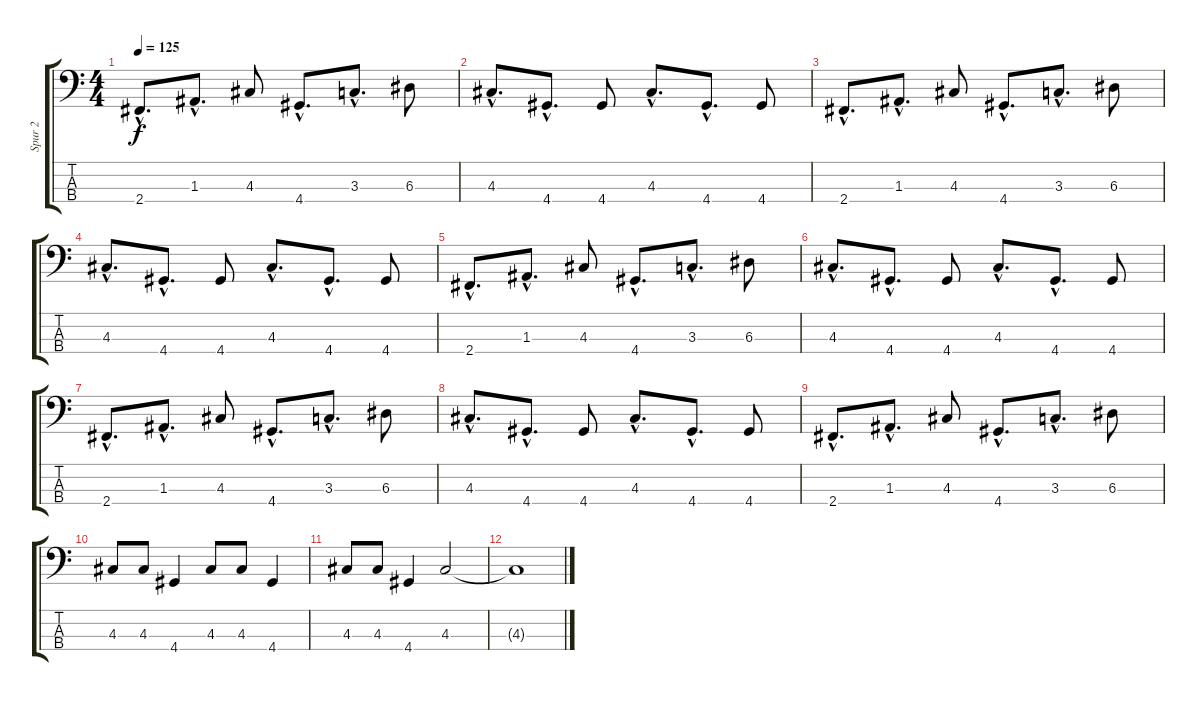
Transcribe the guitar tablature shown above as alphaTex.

\track ("Spur 2" "Spur 2") {instrument electricbassfinger}
\staff {score tabs}
\tuning (G2 D2 A1 E1) {hide}
\ts (4 4)
\tempo 125
\clef f4
\ks c
2.4{hac}.8{d dy f} 1.3{hac}.8{d} 4.3.8 4.4{hac}.8{d} 3.3{hac}.8{d} 6.3.8 |
4.3{hac}.8{d} 4.4{hac}.8{d} 4.4.8 4.3{hac}.8{d} 4.4{hac}.8{d} 4.4.8 |
2.4{hac}.8{d} 1.3{hac}.8{d} 4.3.8 4.4{hac}.8{d} 3.3{hac}.8{d} 6.3.8 |
4.3{hac}.8{d} 4.4{hac}.8{d} 4.4.8 4.3{hac}.8{d} 4.4{hac}.8{d} 4.4.8 |
2.4{hac}.8{d} 1.3{hac}.8{d} 4.3.8 4.4{hac}.8{d} 3.3{hac}.8{d} 6.3.8 |
4.3{hac}.8{d} 4.4{hac}.8{d} 4.4.8 4.3{hac}.8{d} 4.4{hac}.8{d} 4.4.8 |
2.4{hac}.8{d} 1.3{hac}.8{d} 4.3.8 4.4{hac}.8{d} 3.3{hac}.8{d} 6.3.8 |
4.3{hac}.8{d} 4.4{hac}.8{d} 4.4.8 4.3{hac}.8{d} 4.4{hac}.8{d} 4.4.8 |
2.4{hac}.8{d} 1.3{hac}.8{d} 4.3.8 4.4{hac}.8{d} 3.3{hac}.8{d} 6.3.8 |
4.3.8 4.3.8 4.4.4 4.3.8 4.3.8 4.4.4 |
4.3.8 4.3.8 4.4.4 4.3.2 |
4.3{t}.1
